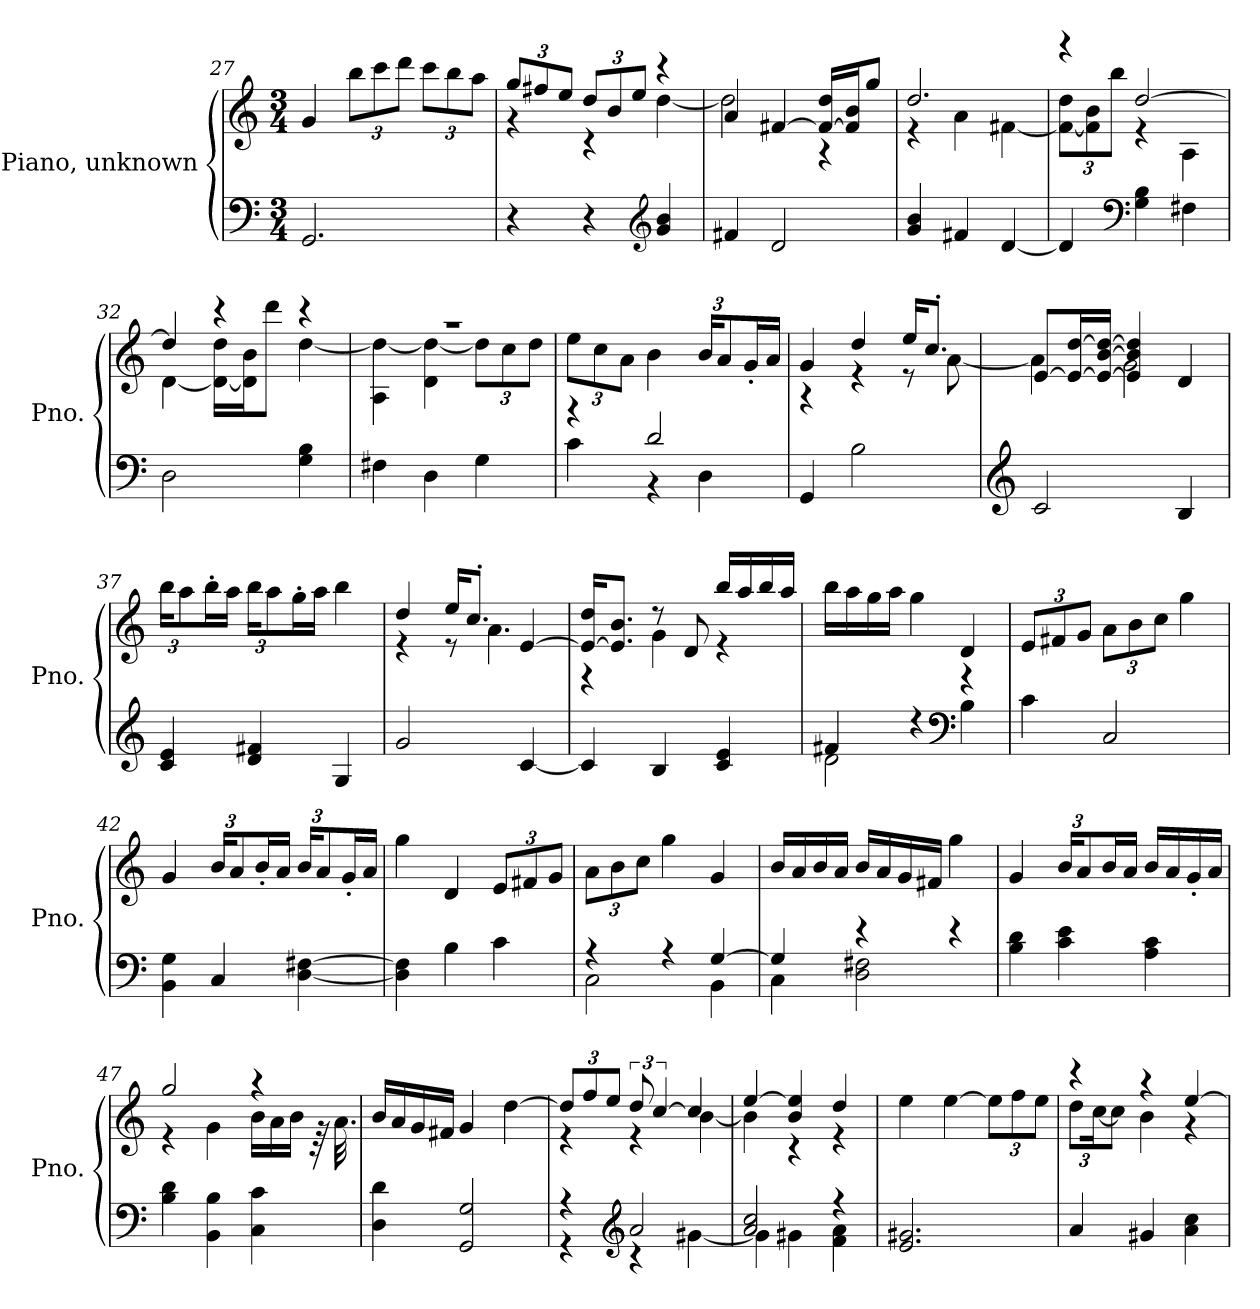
**kern	**kern
*part1	*part1
*staff2	*staff1
*I"Piano, unknown	*
*I'Pno.	*
*clefF4	*clefG2
*k[]	*k[]
*M3/4	*M3/4
=27	=27
2.GG/	4g/
*	*Xbrackettup
.	12bb\L
.	12ccc\
.	12ddd\J
.	12ccc\L
.	12bb\
.	12aa\J
=28	=28
*	*^
4r	12gg/L	4r
.	12ff#X/	.
.	12ee/J	.
4r	12dd/L	4r
.	12b/	.
.	12ee/J	.
*clefG2	*	*
4g/ 4b/	4r	[4dd\
!!LO:LB:g=z	!!
=29	=29	=29
4f#X/	4a/	2dd\]
2d/	[4f#X/	.
.	16f#/_ 16dd/LL	4r
.	16f#/] 16b/J	.
.	8gg/J	.
=30	=30	=30
4g/ 4b/	2.dd/	4r
4f#X/	.	4a\
[4d/	.	[4f#X\
=31	=31	=31
4d/]	4r	12f#\_ 12dd\L
.	.	12f#\] 12b\
.	.	12bb\J
*clefF4	*	*
4G\ 4B\	[2dd/	4r
4F#X\	.	4A\
=32	=32	=32
2D\	4dd/]	[4d\
.	4r	16d\_ 16dd\LL
.	.	16d\] 16b\J
.	.	8ddd\J
4G\ 4B\	4r	[4dd\
=33	=33	=33
4F#X\	2.r	4A\ 4dd\_
4D\	.	4d\ 4dd\_
4G\	.	12dd\L]
.	.	12cc\
.	.	12dd\J
*	*v	*v
!!LO:PB:g=z
=34	=34
*^	*
4r	4c\	12ee\L
.	.	12cc\
.	.	12a\J
2d/	4r	4b\
.	4D\	24b/KL
.	.	12a/
.	.	16g'/L
.	.	16a/JJ
*v	*v	*
=35	=35
*	*^
4GG/	4g/	4r
2B\	4dd/	4r
.	16ee/KL	8r
.	8.cc'/J	.
.	.	[8a\
=36	=36	=36
*clefG2	*	*
2c/	[8e/L	4a\]
.	16e/_ [16dd/L	.
.	16e/_ [16b/ 16dd/_JJ	.
.	4e/] 4b/] 4dd/]	2g\
4B/	4d/	.
*	*v	*v
=37	=37
4c/ 4e/	24bb\KL
.	12aa\
.	16bb'\L
.	16aa\JJ
4d/ 4f#X/	24bb\KL
.	12aa\
.	16gg'\L
.	16aa\JJ
4G/	4bb\
=38	=38
*	*^
2g/	4dd/	4r
.	16ee/KL	8r
.	8.cc'/J	.
.	.	4.a\
[4c/	[4e/	.
!!LO:LB:g=z	!!
=39	=39	=39
4c/]	16e/_ 16dd/KL	4r
.	8.e/] 8.b/J	.
4B/	8r	4g\
.	8d/	.
4c/ 4e/	16bb/LL	4r
.	16aa/	.
.	16bb/	.
.	16aa/JJ	.
*	*v	*v
=40	=40
*^	*
4f#X/	2d\	16bb\LL
.	.	16aa\
.	.	16gg\
.	.	16aa\JJ
4r	.	4gg\
*clefF4	*	*
4r	4B\	4d/
*v	*v	*
=41	=41
4c\	12e/L
.	12f#X/
.	12g/J
2C/	12a\L
.	12b\
.	12cc\J
.	4gg\
=42	=42
4BB\ 4G\	4g/
4C/	24b/KL
.	12a/
.	16b'/L
.	16a/JJ
[4D\ [4F#X\	24b/KL
.	12a/
.	16g'/L
.	16a/JJ
=43	=43
4D\] 4F#\]	4gg\
4B\	4d/
4c\	12e/L
.	12f#X/
.	12g/J
!!LO:LB:g=z
=44	=44
*^	*
4r	2C\	12a\L
.	.	12b\
.	.	12cc\J
4r	.	4gg\
[4G/	4BB\	4g/
=45	=45	=45
4G/]	4C\	16b/LL
.	.	16a/
.	.	16b/
.	.	16a/JJ
4r	2D\ 2F#X\	16b/LL
.	.	16a/
.	.	16g/
.	.	16f#X/JJ
4r	.	4gg\
*v	*v	*
=46	=46
4B\ 4d\	4g/
4c\ 4e\	24b/KL
.	12a/
.	16b/L
.	16a/JJ
4A\ 4c\	16b/LL
.	16a/
.	16g'/
.	16a/JJ
=47	=47
*	*^
4B\ 4d\	2gg/	4r
4BB\ 4B\	.	4g\
4C\ 4c\	4r	16b\LL
.	.	16a\
.	.	16b\JJ
.	.	64r
.	.	32.a\
*	*v	*v
=48	=48
4D\ 4d\	16b/LL
.	16a/
.	16g/
.	16f#X/JJ
2GG/ 2G/	4g/
.	[4dd\
!!LO:LB:g=z
=49	=49
*^	*^
4r	4r	12dd/L]	4r
.	.	12ff/	.
.	.	12ee/J	.
*clefG2	*	*	*
*	*	*brackettup	*
2a/	4r	12dd/	4r
.	.	[6cc/	.
.	[4g#X\	4cc/]	[4b\
=50	=50	=50	=50
2a/ 2cc/	4g#\]	[4ee/	4b\]
.	4g#X\	4b/ 4ee/]	4r
4r	4f\ 4a\	4dd/	4r
*v	*v	*	*
*	*v	*v
=51	=51
2.e/ 2.g#X/	4ee\
.	[4ee\
*	*Xbrackettup
.	12ee\L]
.	12ff\
.	12ee\J
=52	=52
*	*^
4a/	4r	12dd\L
.	.	[24cc\K
.	.	8cc\J]
4g#X/	4r	4b\
4a\ 4cc\	[4ee/	4r
*	*v	*v
=	=
*-	*-
